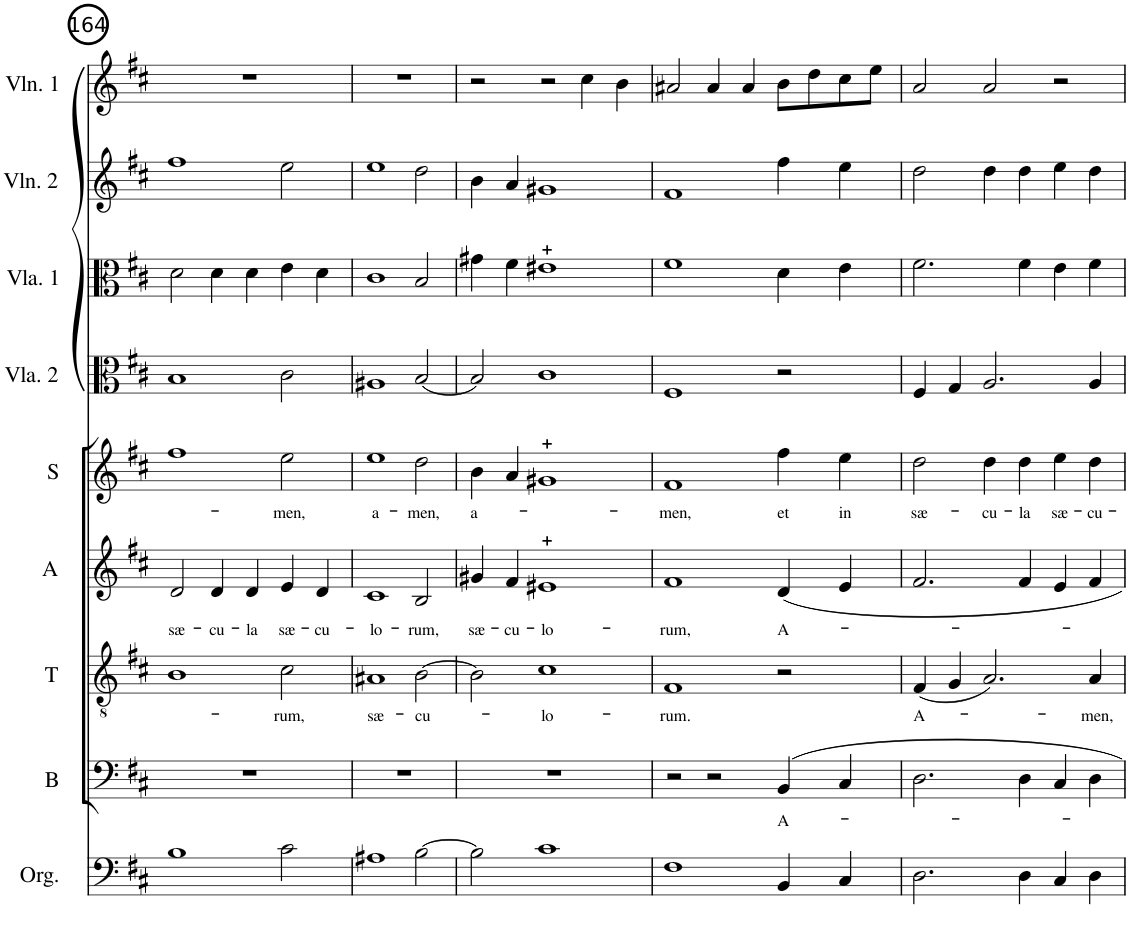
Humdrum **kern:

**kern	**kern	**text	**kern	**text	**kern	**text	**kern	**text	**kern	**kern	**kern	**kern
*part9	*part8	*part8	*part7	*part7	*part6	*part6	*part5	*part5	*part4	*part3	*part2	*part1
*staff9	*staff8	*staff8	*staff7	*staff7	*staff6	*staff6	*staff5	*staff5	*staff4	*staff3	*staff2	*staff1
*I"Organ	*I"Bass	*	*I"Tenor	*	*I"Alto	*	*I"Soprano	*	*I"Viola 2	*I"Viola 1	*I"Violin 2	*I"Violin 1
*I'Org.	*I'B	*	*I'T	*	*I'A	*	*I'S	*	*I'Vla. 2	*I'Vla. 1	*I'Vln. 2	*I'Vln. 1
!!LO:PB:g=z
*clefF4	*clefF4	*	*clefGv2	*	*clefG2	*	*clefG2	*	*clefC3	*clefC3	*clefG2	*clefG2
*k[f#c#]	*k[f#c#]	*	*k[f#c#]	*	*k[f#c#]	*	*k[f#c#]	*	*k[f#c#]	*k[f#c#]	*k[f#c#]	*k[f#c#]
*D:	*D:	*	*D:	*	*D:	*	*D:	*	*D:	*D:	*D:	*D:
*M3/2	*M3/2	*	*M3/2	*	*M3/2	*	*M3/2	*	*M3/2	*M3/2	*M3/2	*M3/2
=164	=164	=164	=164	=164	=164	=164	=164	=164	=164	=164	=164	=164
!	!	!	!	!	!	!LO:LY:b	!	!	!	!	!	!
1B	1.r	.	1B	.	2d/	sæ-	1ff#	.	1B	2d\	1ff#	1.r
!	!	!	!	!	!	!LO:LY:b	!	!	!	!	!	!
.	.	.	.	.	4d/	-cu-	.	.	.	4d\	.	.
!	!	!	!	!	!	!LO:LY:b	!	!	!	!	!	!
.	.	.	.	.	4d/	-la	.	.	.	4d\	.	.
!	!	!	!	!LO:LY:b	!	!LO:LY:b	!	!LO:LY:b	!	!	!	!
2c#\	.	.	2c#\	-rum,	4e/	sæ-	2ee\	-men,	2c#\	4e\	2ee\	.
!	!	!	!	!	!	!LO:LY:b	!	!	!	!	!	!
.	.	.	.	.	4d/	-cu-	.	.	.	4d\	.	.
=165	=165	=165	=165	=165	=165	=165	=165	=165	=165	=165	=165	=165
!	!	!	!	!LO:LY:b	!	!LO:LY:b	!	!LO:LY:b	!	!	!	!
1A#X	1.r	.	1A#X	sæ-	1c#	-lo-	1ee	a-	1A#X	1c#	1ee	1.r
!	!	!	!	!LO:LY:b	!	!LO:LY:b	!	!LO:LY:b	!	!	!	!
[2B\	.	.	[2B\	-cu-	2B/	-rum,	2dd\	-men,	[2B/	2B/	2dd\	.
=166	=166	=166	=166	=166	=166	=166	=166	=166	=166	=166	=166	=166
!	!	!	!	!	!	!LO:LY:b	!	!LO:LY:b	!	!	!	!
2B\]	1.r	.	2B\]	.	4g#X/	sæ-	4b\	a-	2B/]	4g#X\	4b\	2r
!	!	!	!	!	!	!LO:LY:b	!	!	!	!	!	!
.	.	.	.	.	4f#/	-cu-	4a/	.	.	4f#\	4a/	.
!	!	!	!	!LO:LY:b	!	!LO:LY:b	!	!	!	!	!	!
1c#	.	.	1c#	-lo-	1e#X	-lo-	1g#X	.	1c#	1e#X	1g#X	2r
.	.	.	.	.	.	.	.	.	.	.	.	4cc#\
.	.	.	.	.	.	.	.	.	.	.	.	4b\
=167	=167	=167	=167	=167	=167	=167	=167	=167	=167	=167	=167	=167
!	!	!	!	!LO:LY:b	!	!LO:LY:b	!	!LO:LY:b	!	!	!	!
1F#	2r	.	1F#	-rum.	1f#	-rum,	1f#	-men,	1F#	1f#	1f#	2a#X/
.	2r	.	.	.	.	.	.	.	.	.	.	4a#/
.	.	.	.	.	.	.	.	.	.	.	.	4a#/
!	!	!LO:LY:b	!	!	!	!LO:LY:b	!	!LO:LY:b	!	!	!	!
4BB/	4BB/	A-	2r	.	4d/	A-	4ff#\	et	2r	4d\	4ff#\	8b\L
.	.	.	.	.	.	.	.	.	.	.	.	8dd\
!	!	!	!	!	!	!	!	!LO:LY:b	!	!	!	!
4C#/	4C#/	.	.	.	4e/	.	4ee\	in	.	4e\	4ee\	8cc#\
.	.	.	.	.	.	.	.	.	.	.	.	8ee\J
=168	=168	=168	=168	=168	=168	=168	=168	=168	=168	=168	=168	=168
!	!	!	!	!LO:LY:b	!	!	!	!LO:LY:b	!	!	!	!
2.D\	2.D\	.	(4F#/	A-	2.f#/	.	2dd\	sæ-	4F#/	2.f#\	2dd\	2a/
.	.	.	4G/	.	.	.	.	.	4G/	.	.	.
!	!	!	!	!	!	!	!	!LO:LY:b	!	!	!	!
.	.	.	2.A/)	.	.	.	4dd\	-cu-	2.A/	.	4dd\	2a/
!	!	!	!	!	!	!	!	!LO:LY:b	!	!	!	!
4D\	4D\	.	.	.	4f#/	.	4dd\	-la	.	4f#\	4dd\	.
!	!	!	!	!	!	!	!	!LO:LY:b	!	!	!	!
4C#/	4C#/	.	.	.	4e/	.	4ee\	sæ-	.	4e\	4ee\	2r
!	!	!	!	!LO:LY:b	!	!	!	!LO:LY:b	!	!	!	!
4D\	4D\	.	4A/	-men,	4f#/	.	4dd\	-cu-	4A/	4f#\	4dd\	.
=	=	=	=	=	=	=	=	=	=	=	=	=
*-	*-	*-	*-	*-	*-	*-	*-	*-	*-	*-	*-	*-
